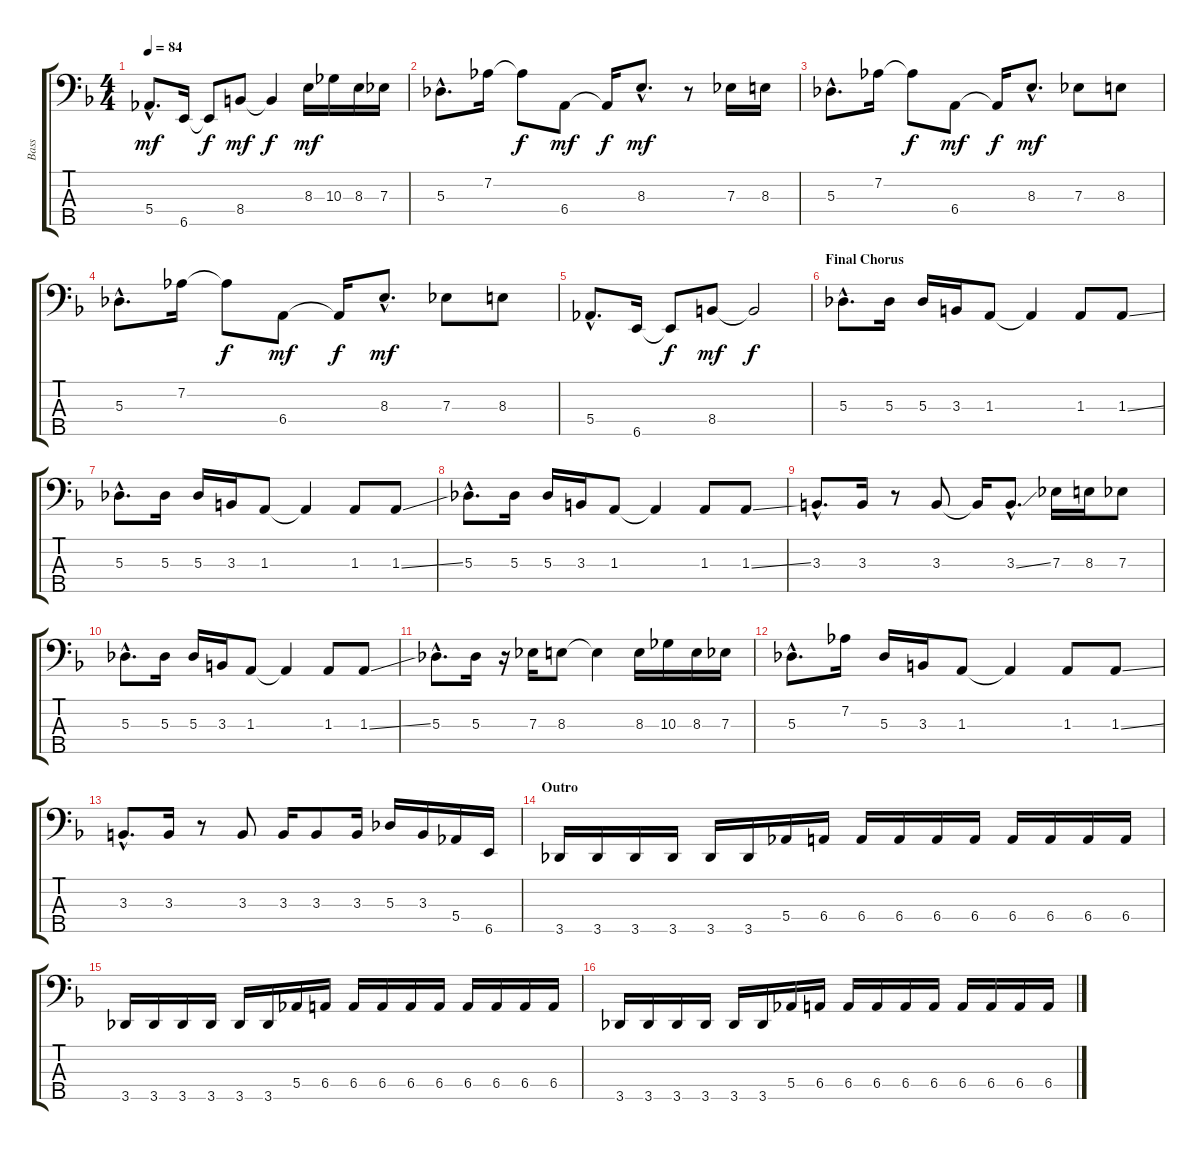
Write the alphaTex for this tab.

\track ("Bass" "Bass") {instrument electricbassfinger}
\staff {score tabs}
\tuning (Gb2 Db2 Ab1 Eb1 Bb0) {hide}
\ts (4 4)
\tempo 84
\clef f4
\ks dminor
5.4{hac}.8{d dy mf} 6.5.16 6.5{t}.8{dy f} 8.4.8{dy mf} 8.4{t}.4{dy f} 8.3.16{dy mf} 10.3.16 8.3.16 7.3.16 |
5.3{hac}.8{d} 7.2.16 7.2{t}.8{dy f} 6.4.8{dy mf} 6.4{t}.16{dy f} 8.3{hac}.8{d dy mf} r.8 7.3.16 8.3.16 |
5.3{hac}.8{d} 7.2.16 7.2{t}.8{dy f} 6.4.8{dy mf} 6.4{t}.16{dy f} 8.3{hac}.8{d dy mf} 7.3.8 8.3.8 |
5.3{hac}.8{d} 7.2.16 7.2{t}.8{dy f} 6.4.8{dy mf} 6.4{t}.16{dy f} 8.3{hac}.8{d dy mf} 7.3.8 8.3.8 |
5.4{hac}.8{d} 6.5.16 6.5{t}.8{dy f} 8.4.8{dy mf} 8.4{t}.2{dy f} |
\section ("" "Final Chorus")
5.3{hac}.8{d} 5.3.16 5.3.16 3.3.16 1.3.8 1.3{t}.4 1.3.8 1.3{ss}.8 |
5.3{hac}.8{d} 5.3.16 5.3.16 3.3.16 1.3.8 1.3{t}.4 1.3.8 1.3{ss}.8 |
5.3{hac}.8{d} 5.3.16 5.3.16 3.3.16 1.3.8 1.3{t}.4 1.3.8 1.3{ss}.8 |
3.3{hac}.8{d} 3.3.16 r.8 3.3.8 3.3{t}.16 3.3{ss hac}.8{d} 7.3.16 8.3.16 7.3.8 |
5.3{hac}.8{d} 5.3.16 5.3.16 3.3.16 1.3.8 1.3{t}.4 1.3.8 1.3{ss}.8 |
5.3{hac}.8{d} 5.3.16 r.16 7.3.16 8.3.8 8.3{t}.4 8.3.16 10.3.16 8.3.16 7.3.16 |
5.3{hac}.8{d} 7.2.16 5.3.16 3.3.16 1.3.8 1.3{t}.4 1.3.8 1.3{ss}.8 |
3.3{hac}.8{d} 3.3.16 r.8 3.3.8 3.3.16 3.3.8 3.3.16 5.3.16 3.3.16 5.4.16 6.5.16 |
\section ("" "Outro")
3.5.16 3.5.16 3.5.16 3.5.16 3.5.16 3.5.16 5.4.16 6.4.16 6.4.16 6.4.16 6.4.16 6.4.16 6.4.16 6.4.16 6.4.16 6.4.16 |
3.5.16 3.5.16 3.5.16 3.5.16 3.5.16 3.5.16 5.4.16 6.4.16 6.4.16 6.4.16 6.4.16 6.4.16 6.4.16 6.4.16 6.4.16 6.4.16 |
3.5.16 3.5.16 3.5.16 3.5.16 3.5.16 3.5.16 5.4.16 6.4.16 6.4.16 6.4.16 6.4.16 6.4.16 6.4.16 6.4.16 6.4.16 6.4.16
